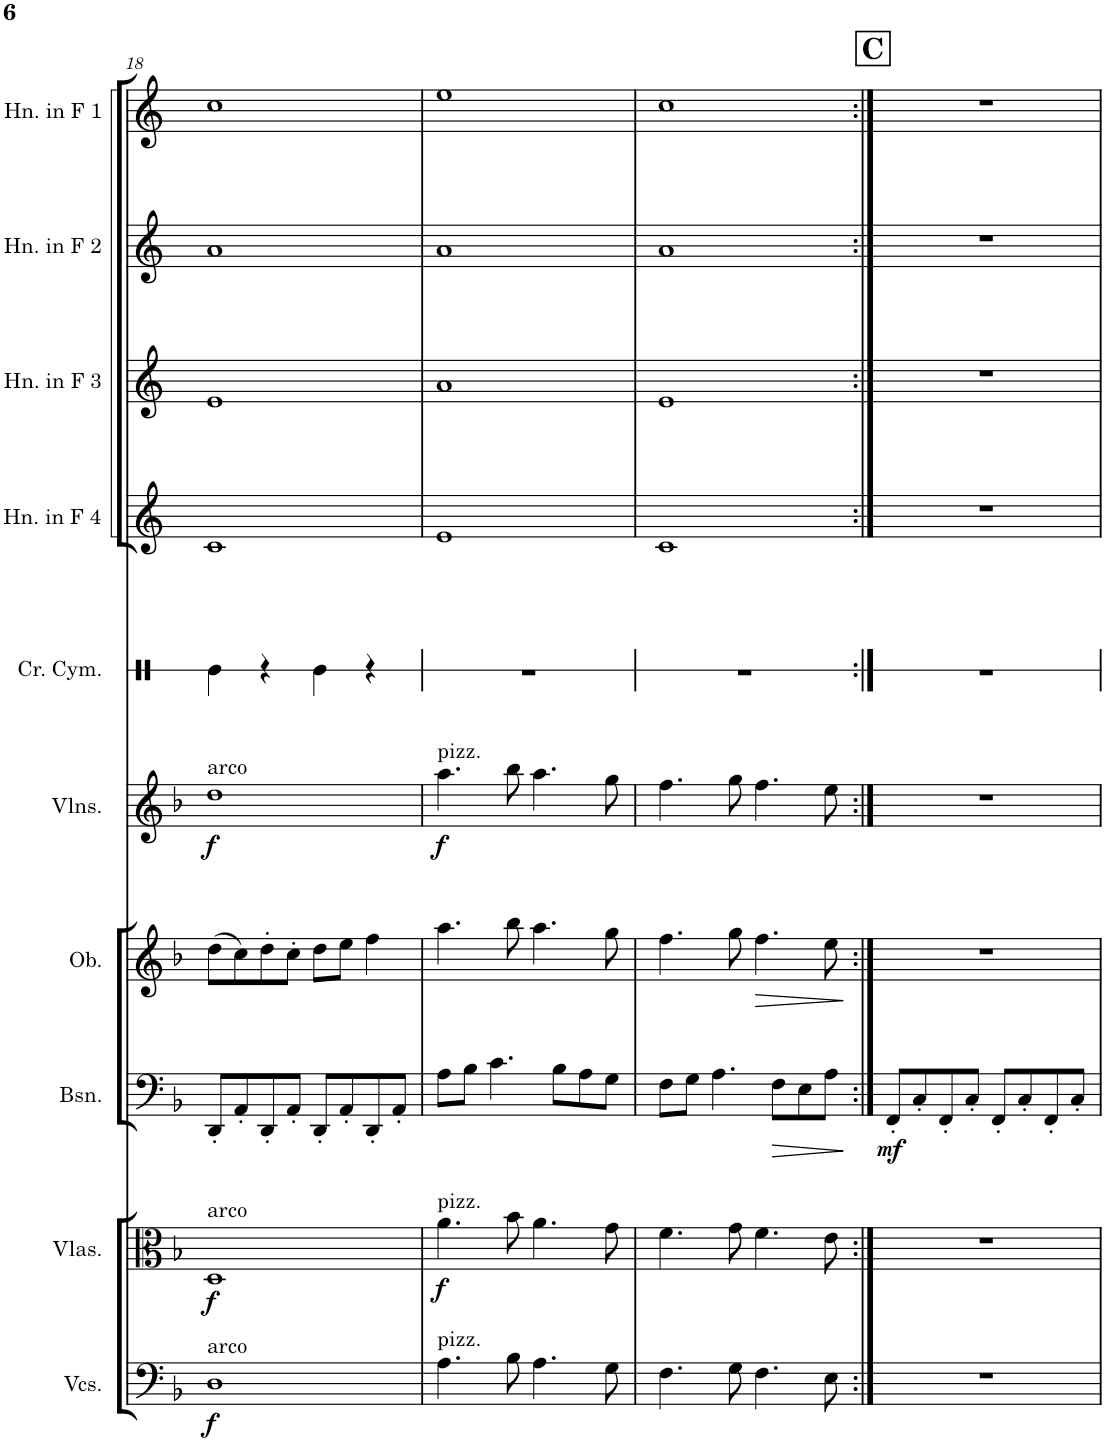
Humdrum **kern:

**kern	**dynam	**kern	**dynam	**kern	**dynam	**kern	**dynam	**kern	**dynam	**kern	**kern	**kern	**kern	**kern
*part10	*part10	*part9	*part9	*part8	*part8	*part7	*part7	*part6	*part6	*part5	*part4	*part3	*part2	*part1
*staff10	*staff10	*staff9	*staff9	*staff8	*staff8	*staff7	*staff7	*staff6	*staff6	*staff5	*staff4	*staff3	*staff2	*staff1
*I"Violoncellos	*	*I"Violas	*	*I"Bassoon	*	*I"Oboe	*	*I"Violins	*	*I"Crash Cymbal	*I"Horn in F 4	*I"Horn in F 3	*I"Horn in F 2	*I"Horn in F 1
*I'Vcs.	*	*I'Vlas.	*	*I'Bsn.	*	*I'Ob.	*	*I'Vlns.	*	*I'Cr. Cym.	*I'Hn. in F 4	*I'Hn. in F 3	*I'Hn. in F 2	*I'Hn. in F 1
!!LO:PB:g=z
*clefF4	*	*clefC3	*	*clefF4	*	*clefG2	*	*clefG2	*	*clefX	*clefG2	*clefG2	*clefG2	*clefG2
*	*	*	*	*	*	*	*	*	*	*	*Trd4c7	*Trd4c7	*Trd4c7	*Trd4c7
*k[b-]	*	*k[b-]	*	*k[b-]	*	*k[b-]	*	*k[b-]	*	*k[]	*k[]	*k[]	*k[]	*k[]
*M4/4	*	*M4/4	*	*M4/4	*	*M4/4	*	*M4/4	*	*M4/4	*M4/4	*M4/4	*M4/4	*M4/4
=18	=18	=18	=18	=18	=18	=18	=18	=18	=18	=18	=18	=18	=18	=18
!	!	!	!	!	!	!	!	!LO:TX:a:t=arco	!	!	!	!	!	!
!	!	!LO:TX:a:t=arco	!	!	!	!	!	!	!	!	!	!	!	!
!LO:TX:a:t=arco	!	!	!	!	!	!	!	!	!	!	!	!	!	!
!	!LO:DY:b	!	!LO:DY:b	!	!	!	!	!	!LO:DY:b	!	!	!	!	!
1D	f	1D	f	8DD'/L	.	(8dd\L	.	1dd	f	4Re\	1c	1e	1a	1cc
.	.	.	.	8AA'/	.	8cc\)	.	.	.	.	.	.	.	.
.	.	.	.	8DD'/	.	8dd'\	.	.	.	4r	.	.	.	.
.	.	.	.	8AA'/J	.	8cc'\J	.	.	.	.	.	.	.	.
.	.	.	.	8DD'/L	.	8dd\L	.	.	.	4Re\	.	.	.	.
.	.	.	.	8AA'/	.	8ee\J	.	.	.	.	.	.	.	.
.	.	.	.	8DD'/	.	4ff\	.	.	.	4r	.	.	.	.
.	.	.	.	8AA'/J	.	.	.	.	.	.	.	.	.	.
=19	=19	=19	=19	=19	=19	=19	=19	=19	=19	=19	=19	=19	=19	=19
!	!	!	!	!	!	!	!	!LO:TX:a:t=pizz.	!	!	!	!	!	!
!	!	!LO:TX:a:t=pizz.	!	!	!	!	!	!	!	!	!	!	!	!
!LO:TX:a:t=pizz.	!	!	!	!	!	!	!	!	!	!	!	!	!	!
!	!	!	!LO:DY:b	!	!	!	!	!	!LO:DY:b	!	!	!	!	!
4.A\	.	4.a\	f	8A\L	.	4.aa\	.	4.aa\	f	1r	1e	1a	1a	1ee
.	.	.	.	8B-\J	.	.	.	.	.	.	.	.	.	.
.	.	.	.	4.c\	.	.	.	.	.	.	.	.	.	.
8B-\	.	8b-\	.	.	.	8bb-\	.	8bb-\	.	.	.	.	.	.
4.A\	.	4.a\	.	.	.	4.aa\	.	4.aa\	.	.	.	.	.	.
.	.	.	.	8B-\L	.	.	.	.	.	.	.	.	.	.
.	.	.	.	8A\	.	.	.	.	.	.	.	.	.	.
8G\	.	8g\	.	8G\J	.	8gg\	.	8gg\	.	.	.	.	.	.
=20	=20	=20	=20	=20	=20	=20	=20	=20	=20	=20	=20	=20	=20	=20
4.F\	.	4.f\	.	8F\L	.	4.ff\	.	4.ff\	.	1r	1c	1e	1a	1cc
.	.	.	.	8G\J	.	.	.	.	.	.	.	.	.	.
.	.	.	.	4.A\	.	.	.	.	.	.	.	.	.	.
8G\	.	8g\	.	.	.	8gg\	.	8gg\	.	.	.	.	.	.
!	!	!	!	!	!	!	!LO:HP:b	!	!	!	!	!	!	!
4.F\	.	4.f\	.	.	.	4.ff\	>	4.ff\	.	.	.	.	.	.
!	!	!	!	!	!LO:HP:b	!	!	!	!	!	!	!	!	!
.	.	.	.	8F\L	>	.	.	.	.	.	.	.	.	.
.	.	.	.	8E\	.	.	.	.	.	.	.	.	.	.
8E\	.	8e\	.	8A\J	.	8ee\	.	8ee\	.	.	.	.	.	.
.	.	.	.	.	]	.	]	.	.	.	.	.	.	.
!!LO:REH:place=s1:a:B:cj:fs=14:t=C
=21:|!	=21:|!	=21:|!	=21:|!	=21:|!	=21:|!	=21:|!	=21:|!	=21:|!	=21:|!	=21:|!	=21:|!	=21:|!	=21:|!	=21:|!
!	!	!	!	!	!LO:DY:b	!	!	!	!	!	!	!	!	!
1r	.	1r	.	8FF'/L	mf	1r	.	1r	.	1r	1r	1r	1r	1r
.	.	.	.	8C'/	.	.	.	.	.	.	.	.	.	.
.	.	.	.	8FF'/	.	.	.	.	.	.	.	.	.	.
.	.	.	.	8C'/J	.	.	.	.	.	.	.	.	.	.
.	.	.	.	8FF'/L	.	.	.	.	.	.	.	.	.	.
.	.	.	.	8C'/	.	.	.	.	.	.	.	.	.	.
.	.	.	.	8FF'/	.	.	.	.	.	.	.	.	.	.
.	.	.	.	8C'/J	.	.	.	.	.	.	.	.	.	.
=	=	=	=	=	=	=	=	=	=	=	=	=	=	=
*-	*-	*-	*-	*-	*-	*-	*-	*-	*-	*-	*-	*-	*-	*-
